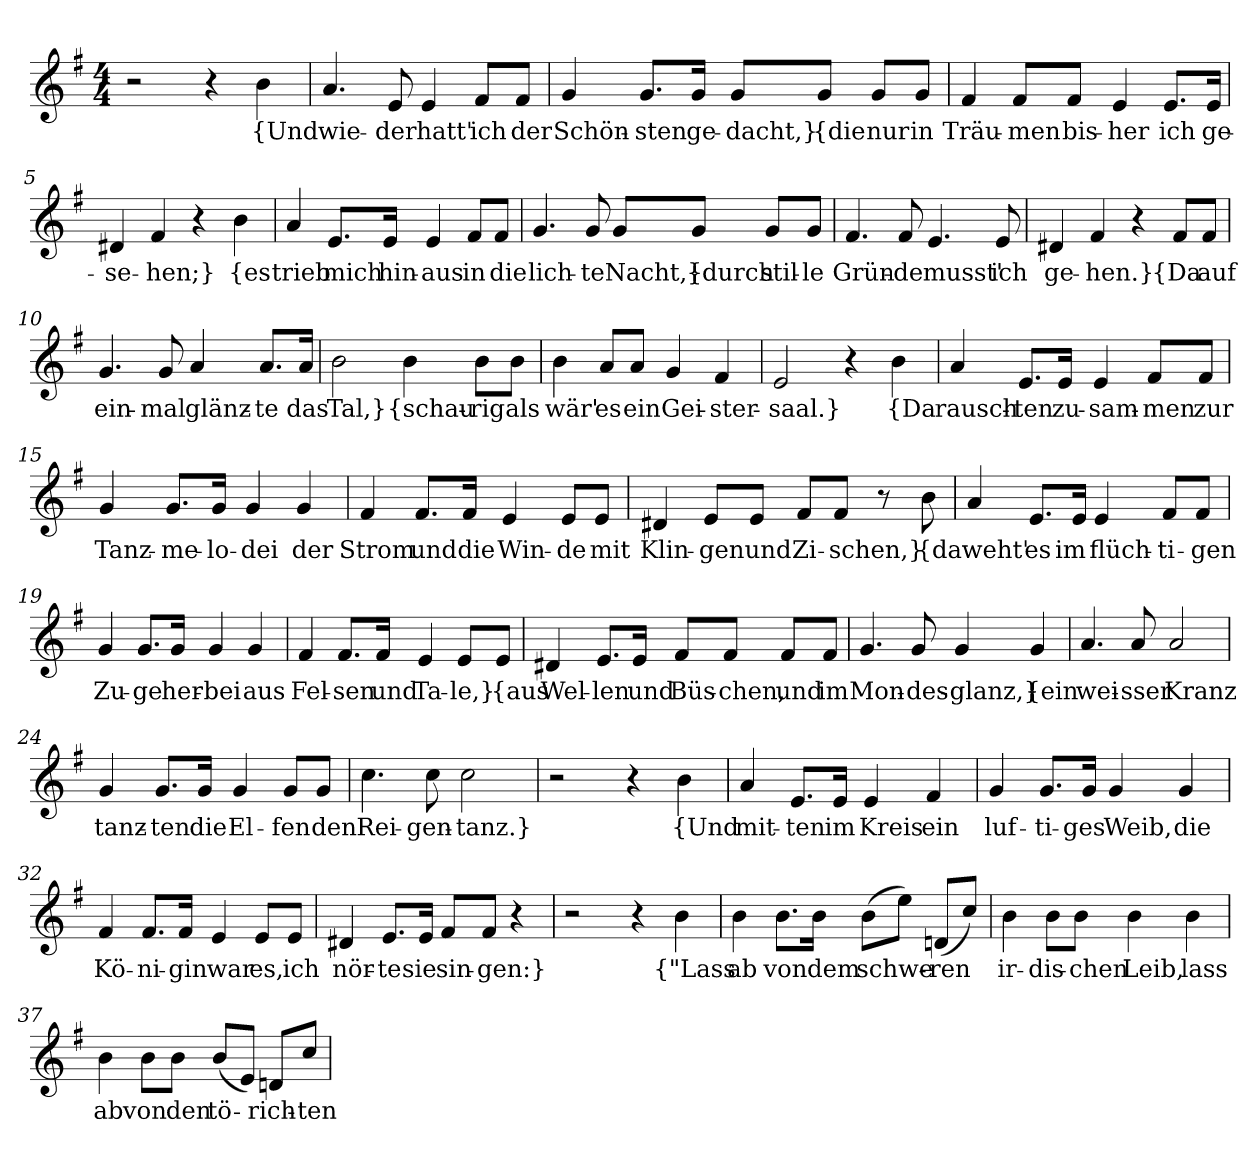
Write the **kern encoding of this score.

**kern	**text
*part1	*part1
*staff1	*staff1
*clefG2	*
*k[f#]	*
*M4/4	*
=1	=1
2r	.
4r	.
4b	{Und
=2	=2
4.a	wie-
8e	-der
4e	hatt'
8f#/L	ich
8f#/J	der
=3	=3
4g	Schön-
8.g/L	-sten
16g/Jk	ge-
8g/L	-dacht,}
8g/J	{die
8g/L	nur
8g/J	in
=4	=4
4f#	Träu-
8f#/L	-men
8f#/J	bis-
4e	-her
8.e/L	ich
16e/Jk	ge-
=5	=5
4d#X	-se-
4f#	-hen;}
4r	.
4b	{es
=6	=6
4a	trieb
8.e/L	mich
16e/Jk	hin-
4e	-aus
8f#/L	in
8f#/J	die
=7	=7
4.g	lich-
8g	-te
8g/L	Nacht,}
8g/J	{durch
8g/L	stil-
8g/J	-le
=8	=8
4.f#	Grün-
8f#	-de
4.e	musst'
8e	ich
=9	=9
4d#X	ge-
4f#	-hen.}
4r	.
8f#/L	{Da
8f#/J	auf
=10	=10
4.g	ein-
8g	-mal
4a	glänz-
8.a/L	-te
16a/Jk	das
=11	=11
2b	Tal,}
4b	{schau-
8b\L	-rig
8b\J	als
=12	=12
4b	wär'
8a/L	es
8a/J	ein
4g	Gei-
4f#	-ster-
=13	=13
2e	-saal.}
4r	.
4b	{Da
=14	=14
4a	rausch-
8.e/L	-ten
16e/Jk	zu-
4e	-sam-
8f#/L	-men
8f#/J	zur
=15	=15
4g	Tanz-
8.g/L	-me-
16g/Jk	-lo-
4g	-dei
4g	der
=16	=16
4f#	Strom
8.f#/L	und
16f#/Jk	die
4e	Win-
8e/L	-de
8e/J	mit
=17	=17
4d#X	Klin-
8e/L	-gen
8e/J	und
8f#/L	Zi-
8f#/J	-schen,}
8r	.
8b	{da
=18	=18
4a	weht'
8.e/L	es
16e/Jk	im
4e	flüch-
8f#/L	-ti-
8f#/J	-gen
=19	=19
4g	Zu-
8.g/L	-ge
16g/Jk	her-
4g	-bei
4g	aus
=20	=20
4f#	Fel-
8.f#/L	-sen
16f#/Jk	und
4e	Ta-
8e/L	-le,}
8e/J	{aus
=21	=21
4d#X	Wel-
8.e/L	-len
16e/Jk	und
8f#/L	Büs-
8f#/J	-chen,
8f#/L	und
8f#/J	im
=22	=22
4.g	Mon-
8g	-des-
4g	-glanz,}
4g	{ein
=23	=23
4.a	wei-
8a	-sser
2a	Kranz
=24	=24
4g	tanz-
8.g/L	-ten
16g/Jk	die
4g	El-
8g/L	-fen
8g/J	den
=25	=25
4.cc	Rei-
8cc	gen-
2cc	-tanz.}
=29	=29
2r	.
4r	.
4b	{Und
=30	=30
4a	mit-
8.e/L	-ten
16e/Jk	im
4e	Kreis
4f#	ein
=31	=31
4g	luf-
8.g/L	-ti-
16g/Jk	-ges
4g	Weib,
4g	die
=32	=32
4f#	Kö-
8.f#/L	ni-
16f#/Jk	gin
4e	war
8e/L	es,
8e/J	ich
=33	=33
4d#X	nör-
8.e/L	-te
16e/Jk	sie
8f#/L	sin-
8f#/J	-gen:}
4r	.
=34	=34
2r	.
4r	.
4b	{"Lass
=35	=35
4b	ab
8.b\L	von
16b\Jk	dem
(8b\L	schwe-
8ee\J)	.
(8dn/L	-ren
8cc/J)	.
=36	=36
4b	ir-
8b\L	-dis-
8b\J	-chen
4b	Leib,
4b	lass
=37	=37
4b	ab
8b\L	von
8b\J	den
(8b/L	tö-
8e/J)	.
8dn/L	-rich-
8cc/J	-ten
=	=
*-	*-
